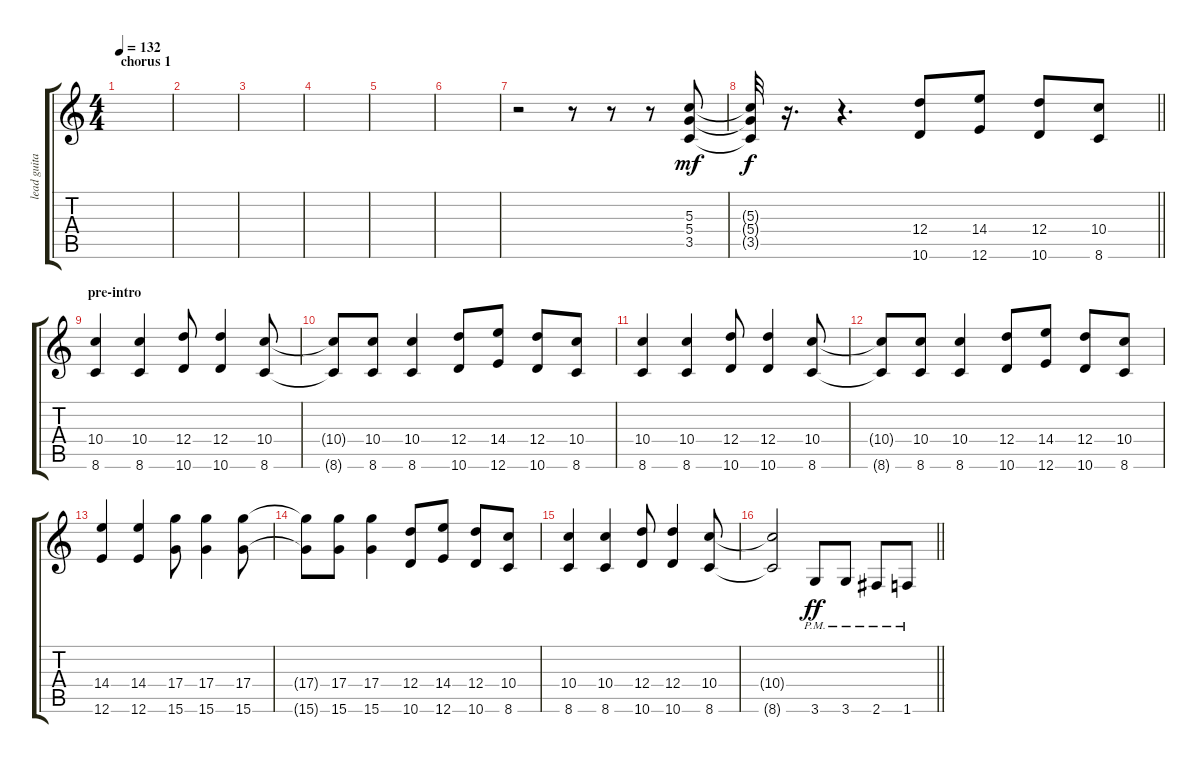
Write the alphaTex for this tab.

\track ("lead guitar" "lead guita") {instrument distortionguitar}
\staff {score tabs}
\tuning (E4 B3 G3 D3 A2 E2) {hide}
\ts (4 4)
\section ("" "chorus 1")
\tempo 132
\clef g2
\ks c
|
|
|
|
|
|
r.2 r.8 r.8 r.8 (5.3 5.4 3.5).8{dy mf} |
\barLineRight lightlight
(5.3{t} 5.4{t} 3.5{t}).32{dy f} r.16{d} r.4{d} (12.4 10.6).8 (14.4 12.6).8 (12.4 10.6).8 (10.4 8.6).8 |
\section ("" "pre-intro")
(10.4 8.6).4 (10.4 8.6).4 (12.4 10.6).8 (12.4 10.6).4 (10.4 8.6).8 |
(10.4{t} 8.6{t}).8 (10.4 8.6).8 (10.4 8.6).4 (12.4 10.6).8 (14.4 12.6).8 (12.4 10.6).8 (10.4 8.6).8 |
(10.4 8.6).4 (10.4 8.6).4 (12.4 10.6).8 (12.4 10.6).4 (10.4 8.6).8 |
(10.4{t} 8.6{t}).8 (10.4 8.6).8 (10.4 8.6).4 (12.4 10.6).8 (14.4 12.6).8 (12.4 10.6).8 (10.4 8.6).8 |
(14.4 12.6).4 (14.4 12.6).4 (17.4 15.6).8 (17.4 15.6).4 (17.4 15.6).8 |
(17.4{t} 15.6{t}).8 (17.4 15.6).8 (17.4 15.6).4 (12.4 10.6).8 (14.4 12.6).8 (12.4 10.6).8 (10.4 8.6).8 |
(10.4 8.6).4 (10.4 8.6).4 (12.4 10.6).8 (12.4 10.6).4 (10.4 8.6).8 |
\barLineRight lightlight
(10.4{t} 8.6{t}).2 3.6{pm}.8{dy ff} 3.6{pm}.8 2.6{pm}.8 1.6{pm}.8
